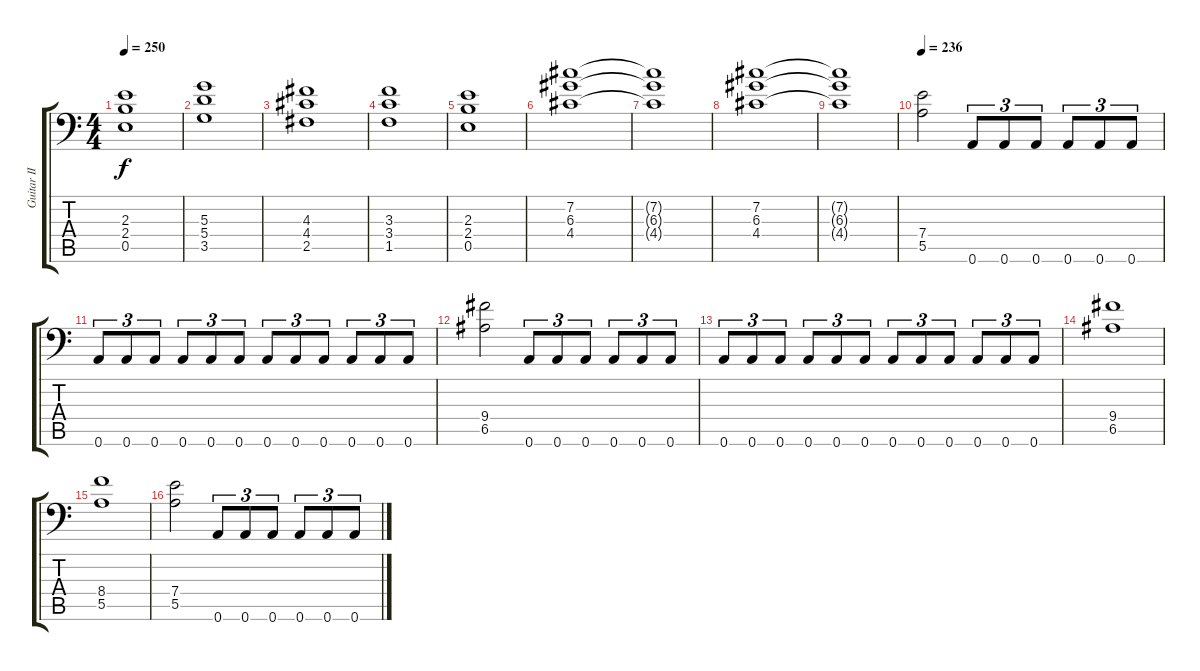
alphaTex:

\track ("Guitar II [Dallas Toler-Wade]" "Guitar II ") {instrument distortionguitar}
\staff {score tabs}
\tuning (B3 Gb3 D3 A2 E2 A1) {hide}
\ts (4 4)
\tempo 250
\clef f4
\ks c
(2.3 2.4 0.5).1{dy f} |
(5.3 5.4 3.5).1 |
(4.3 4.4 2.5).1 |
(3.3 3.4 1.5).1 |
(2.3 2.4 0.5).1 |
(7.2 6.3 4.4).1 |
(7.2{t} 6.3{t} 4.4{t}).1 |
(7.2 6.3 4.4).1 |
(7.2{t} 6.3{t} 4.4{t}).1 |
\tempo 236
(7.4 5.5).2 0.6.8{tu (3 2)} 0.6.8{tu (3 2)} 0.6.8{tu (3 2)} 0.6.8{tu (3 2)} 0.6.8{tu (3 2)} 0.6.8{tu (3 2)} |
0.6.8{tu (3 2)} 0.6.8{tu (3 2)} 0.6.8{tu (3 2)} 0.6.8{tu (3 2)} 0.6.8{tu (3 2)} 0.6.8{tu (3 2)} 0.6.8{tu (3 2)} 0.6.8{tu (3 2)} 0.6.8{tu (3 2)} 0.6.8{tu (3 2)} 0.6.8{tu (3 2)} 0.6.8{tu (3 2)} |
(9.4 6.5).2 0.6.8{tu (3 2)} 0.6.8{tu (3 2)} 0.6.8{tu (3 2)} 0.6.8{tu (3 2)} 0.6.8{tu (3 2)} 0.6.8{tu (3 2)} |
0.6.8{tu (3 2)} 0.6.8{tu (3 2)} 0.6.8{tu (3 2)} 0.6.8{tu (3 2)} 0.6.8{tu (3 2)} 0.6.8{tu (3 2)} 0.6.8{tu (3 2)} 0.6.8{tu (3 2)} 0.6.8{tu (3 2)} 0.6.8{tu (3 2)} 0.6.8{tu (3 2)} 0.6.8{tu (3 2)} |
(9.4 6.5).1 |
(8.4 5.5).1 |
(7.4 5.5).2 0.6.8{tu (3 2)} 0.6.8{tu (3 2)} 0.6.8{tu (3 2)} 0.6.8{tu (3 2)} 0.6.8{tu (3 2)} 0.6.8{tu (3 2)}
